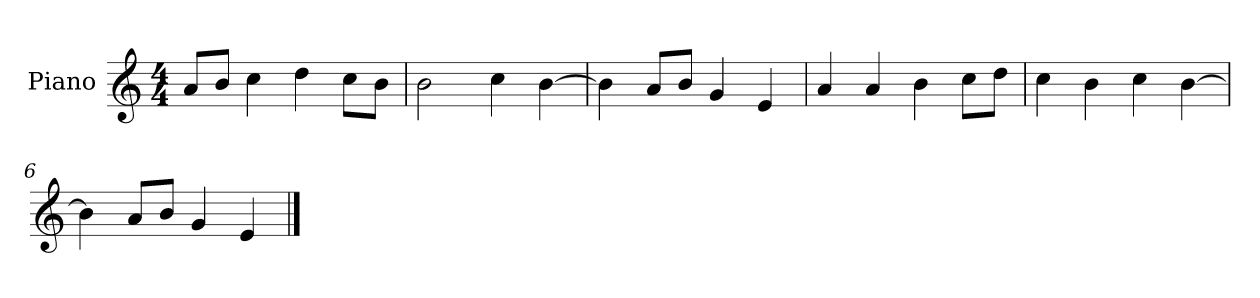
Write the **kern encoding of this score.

**kern
*part1
*staff1
*I"Piano
*I'P-no
*clefG2
*k[]
*M4/4
*MM90
=1
8a/L
8b/J
4cc\
4dd\
8cc\L
8b\J
=2
2b\
4cc\
[4b\
=3
4b\]
8a/L
8b/J
4g/
4e/
=4
4a/
4a/
4b\
8cc\L
8dd\J
=5
4cc\
4b\
4cc\
[4b\
=6
4b\]
8a/L
8b/J
4g/
4e/
==
*-
